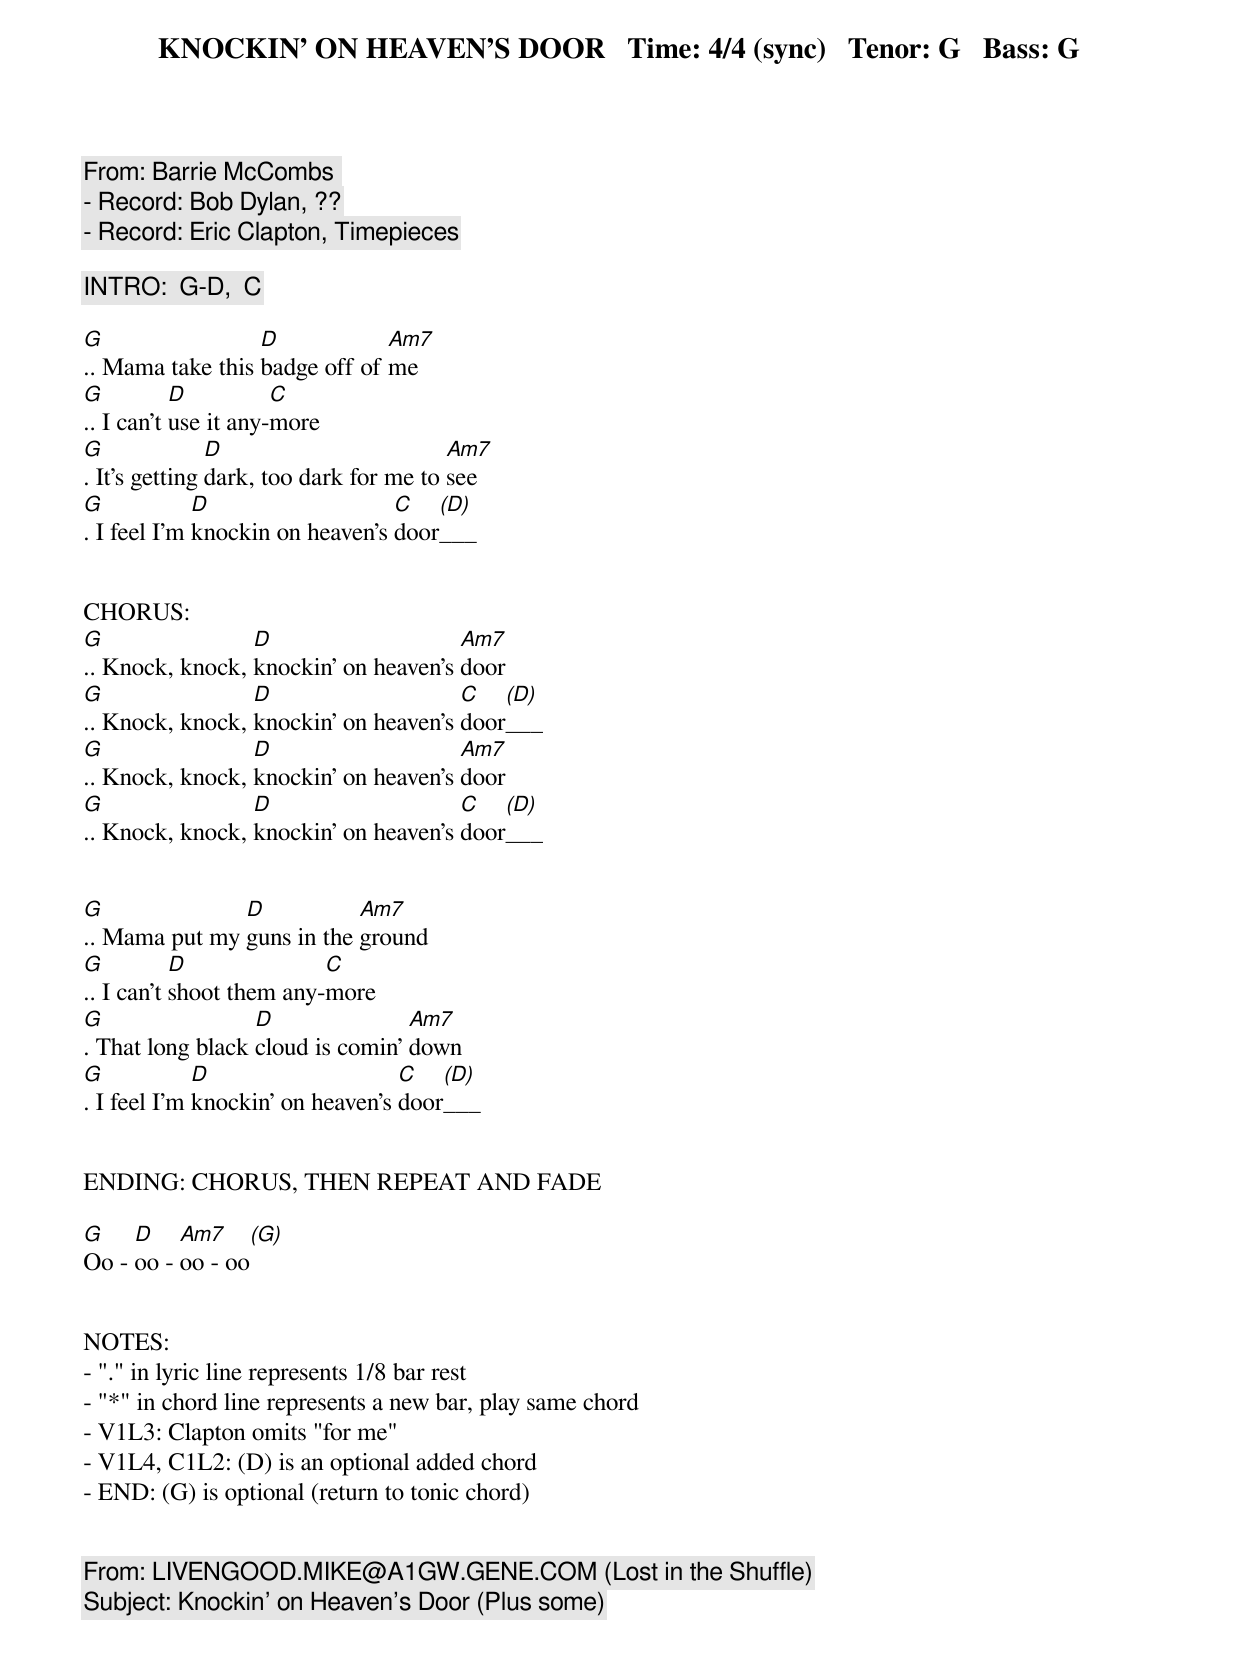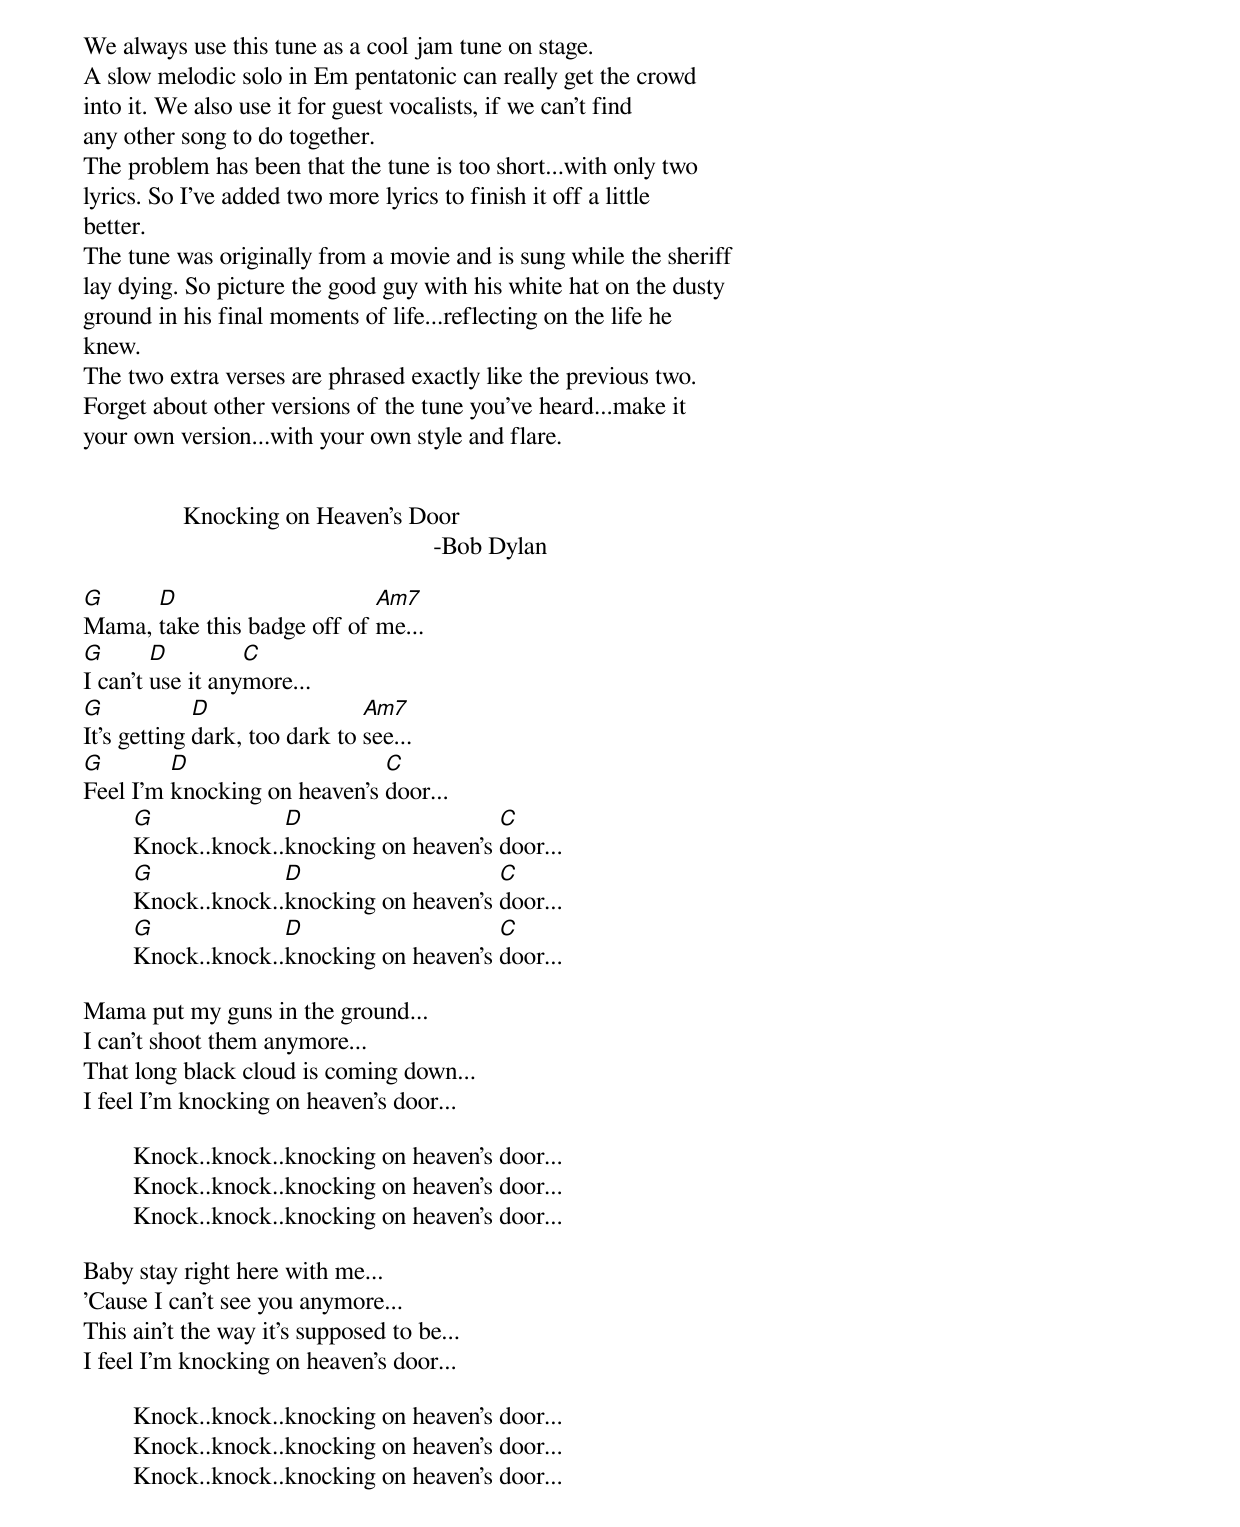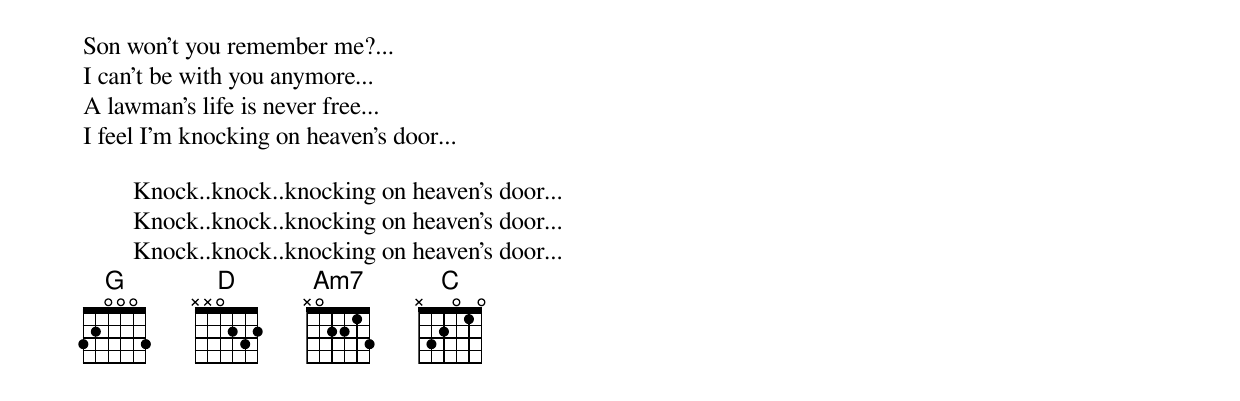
From: Barrie McCombs <bmccombs@acs.ucalgary.ca>

KNOCKIN' ON HEAVEN'S DOOR   Time: 4/4 (sync)   Tenor: G   Bass: G
- Bob Dylan, 1973
- Record: Bob Dylan, ??
- Record: Eric Clapton, Timepieces

INTRO:  G-D,  C

G                 D            Am7
.. Mama take this badge off of me
G          D          C
.. I can't use it any-more
G              D                        Am7
. It's getting dark, too dark for me to see
G            D                   C   (D)
. I feel I'm knockin on heaven's door___


CHORUS:
G                D                    Am7
.. Knock, knock, knockin' on heaven's door
G                D                    C   (D)
.. Knock, knock, knockin' on heaven's door___
G                D                    Am7
.. Knock, knock, knockin' on heaven's door
G                D                    C   (D)
.. Knock, knock, knockin' on heaven's door___


G              D           Am7
.. Mama put my guns in the ground
G          D              C
.. I can't shoot them any-more
G                 D               Am7
. That long black cloud is comin' down
G            D                    C   (D)
. I feel I'm knockin' on heaven's door___


ENDING: CHORUS, THEN REPEAT AND FADE

G    D    Am7          (G)
Oo - oo - oo - oo


NOTES:
- "." in lyric line represents 1/8 bar rest
- "*" in chord line represents a new bar, play same chord
- V1L3: Clapton omits "for me"
- V1L4, C1L2: (D) is an optional added chord
- END: (G) is optional (return to tonic chord)


From: LIVENGOOD.MIKE@A1GW.GENE.COM (Lost in the Shuffle)
Subject: Knockin' on Heaven's Door (Plus some)

We always use this tune as a cool jam tune on stage.
A slow melodic solo in Em pentatonic can really get the crowd
into it. We also use it for guest vocalists, if we can't find
any other song to do together.
The problem has been that the tune is too short...with only two
lyrics. So I've added two more lyrics to finish it off a little
better.
The tune was originally from a movie and is sung while the sheriff
lay dying. So picture the good guy with his white hat on the dusty
ground in his final moments of life...reflecting on the life he
knew.
The two extra verses are phrased exactly like the previous two.
Forget about other versions of the tune you've heard...make it
your own version...with your own style and flare.


		Knocking on Heaven's Door
							-Bob Dylan

G     D                      Am7
Mama, take this badge off of me...
G       D         C
I can't use it anymore...
G            D                 Am7
It's getting dark, too dark to see...
G        D                    C
Feel I'm knocking on heaven's door...
	G             D                    C
	Knock..knock..knocking on heaven's door...
	G             D                    C
	Knock..knock..knocking on heaven's door...
	G             D                    C
	Knock..knock..knocking on heaven's door...

Mama put my guns in the ground...
I can't shoot them anymore...
That long black cloud is coming down...
I feel I'm knocking on heaven's door...

	Knock..knock..knocking on heaven's door...
	Knock..knock..knocking on heaven's door...
	Knock..knock..knocking on heaven's door...

Baby stay right here with me...
'Cause I can't see you anymore...
This ain't the way it's supposed to be...
I feel I'm knocking on heaven's door...

	Knock..knock..knocking on heaven's door...
	Knock..knock..knocking on heaven's door...
	Knock..knock..knocking on heaven's door...

Son won't you remember me?...
I can't be with you anymore...
A lawman's life is never free...
I feel I'm knocking on heaven's door...

	Knock..knock..knocking on heaven's door...
	Knock..knock..knocking on heaven's door...
	Knock..knock..knocking on heaven's door...
